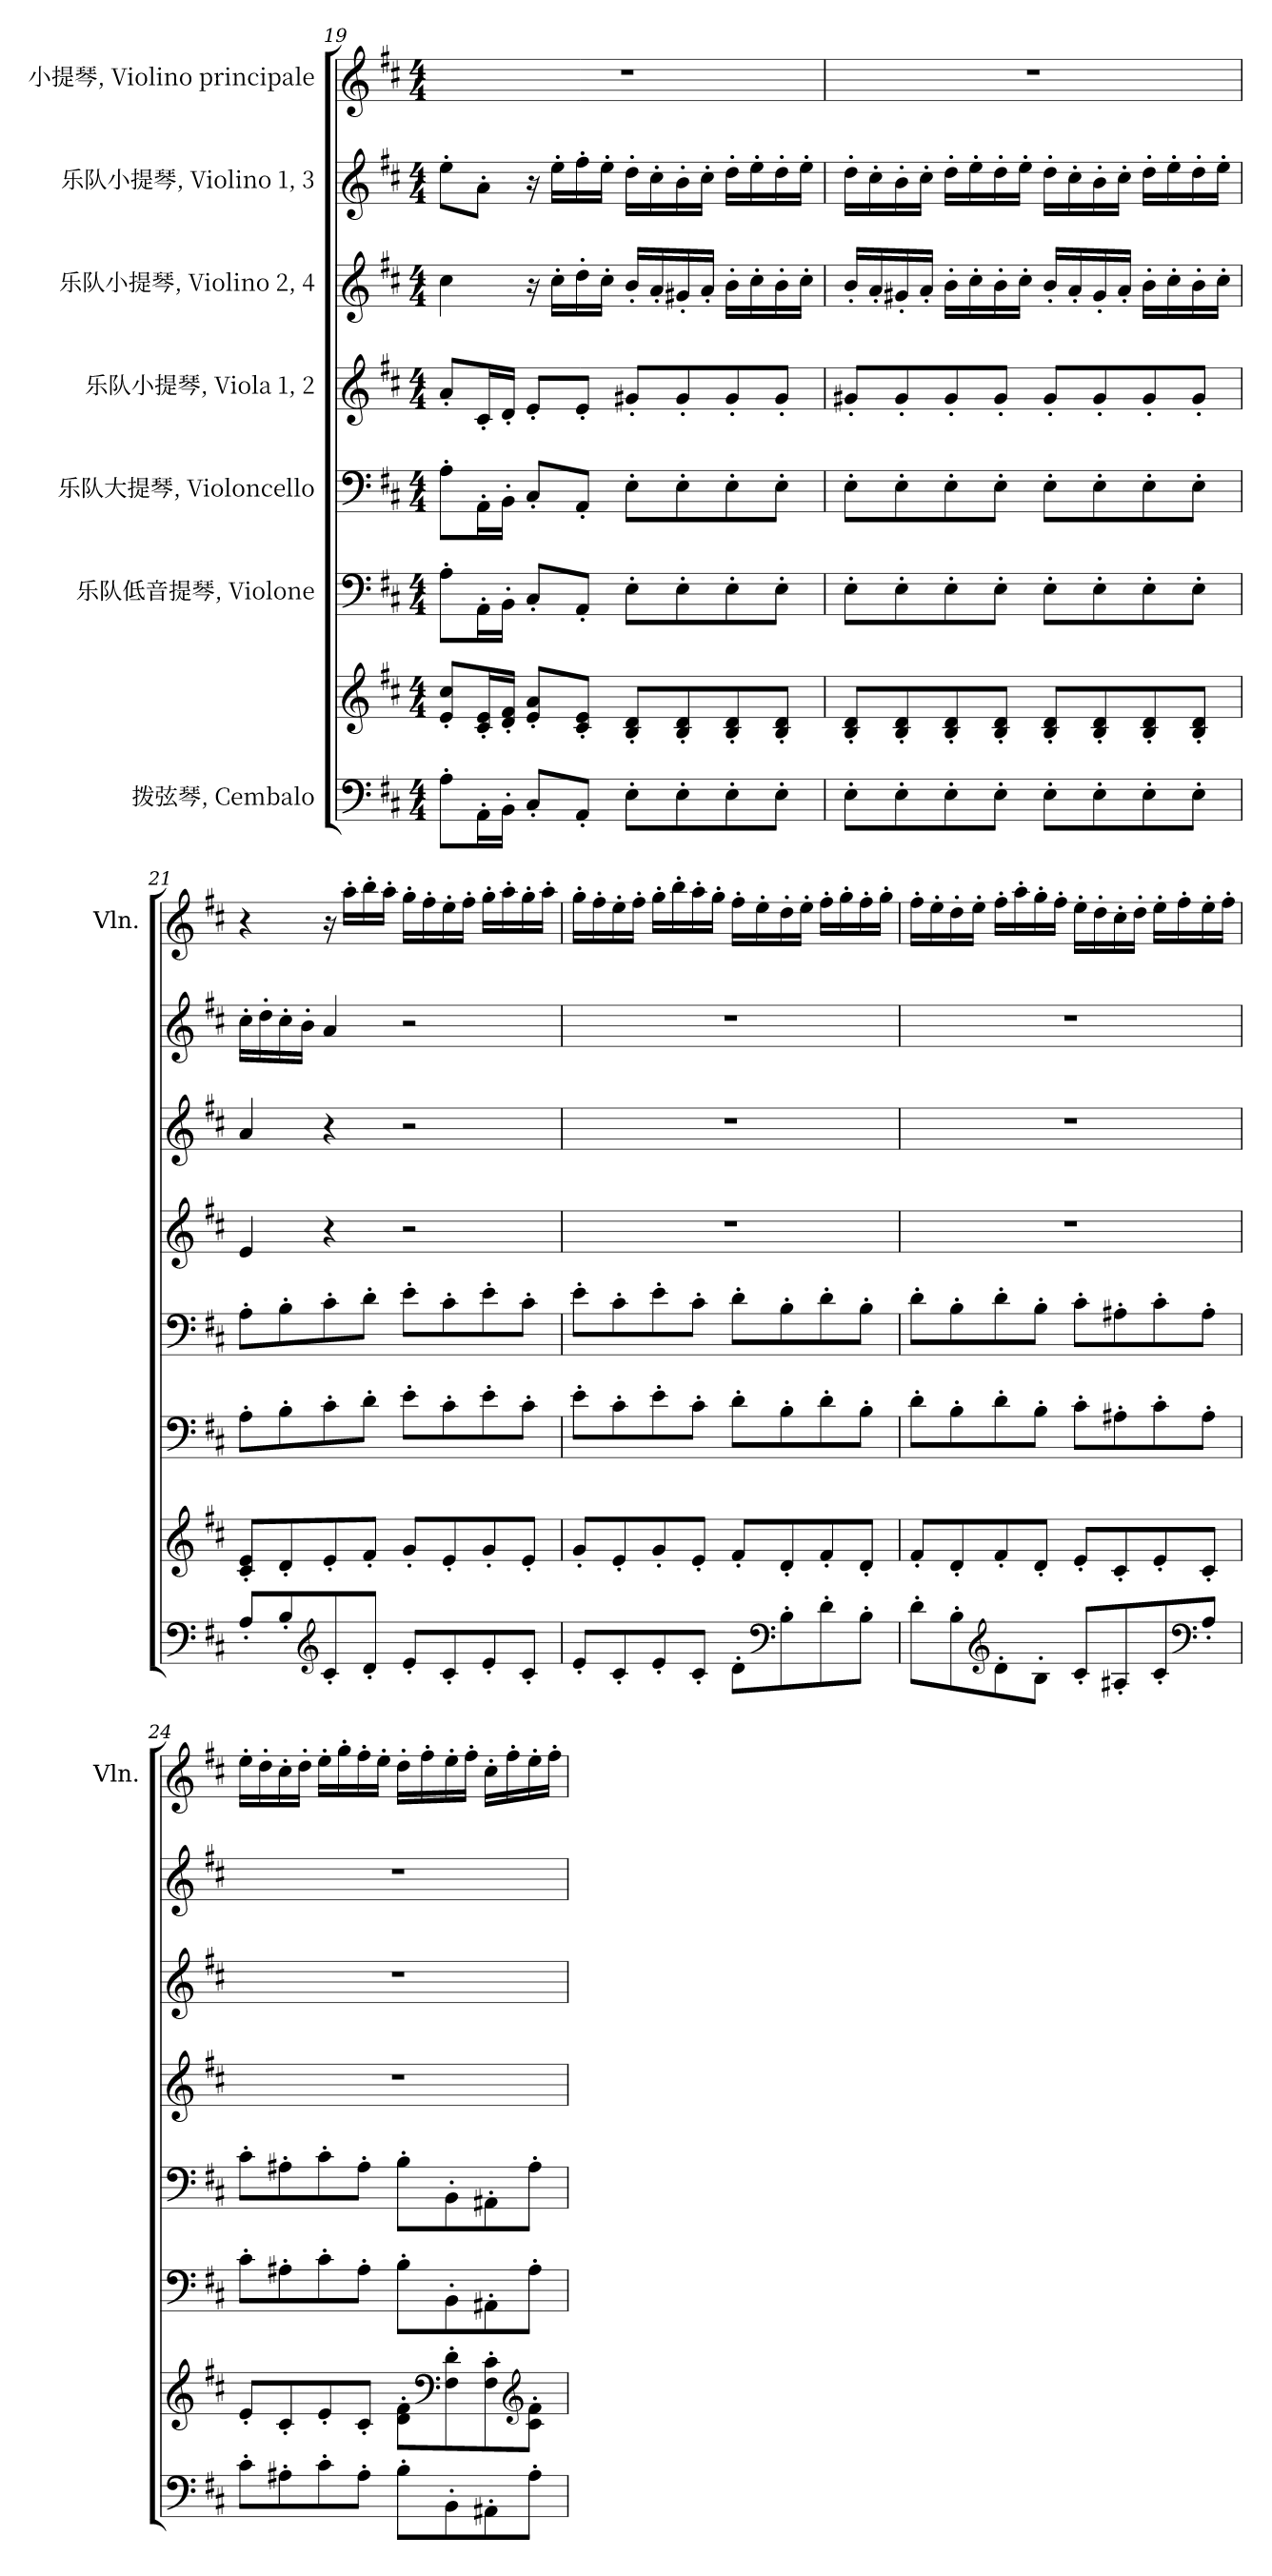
**kern	**kern	**kern	**kern	**kern	**kern	**kern	**kern
*part7	*part7	*part6	*part5	*part4	*part3	*part2	*part1
*staff8	*staff7	*staff6	*staff5	*staff4	*staff3	*staff2	*staff1
*I"拨弦琴, Cembalo	*	*I"乐队低音提琴, Violone	*I"乐队大提琴, Violoncello	*I"乐队小提琴, Viola 1, 2	*I"乐队小提琴, Violino 2, 4	*I"乐队小提琴, Violino 1, 3	*I"小提琴, Violino principale
*	*	*	*	*	*	*	*I'Vln.
!!LO:PB:g=z
*clefF4	*clefG2	*clefF4	*clefF4	*clefG2	*clefG2	*clefG2	*clefG2
*	*	*ITrd7c12	*	*	*	*	*
*k[f#c#]	*k[f#c#]	*k[f#c#]	*k[f#c#]	*k[f#c#]	*k[f#c#]	*k[f#c#]	*k[f#c#]
*M4/4	*M4/4	*M4/4	*M4/4	*M4/4	*M4/4	*M4/4	*M4/4
=19	=19	=19	=19	=19	=19	=19	=19
8A'\L	8e/' 8cc#/'L	8AA'\L	8A'\L	8a'/L	4cc#\	8ee'\L	1r
16AA'\L	16c#/' 16e/'L	16AAA'\L	16AA'\L	16c#'/L	.	8a'\J	.
16BB'\JJ	16d/' 16f#/'JJ	16BBB'\JJ	16BB'\JJ	16d'/JJ	.	.	.
8C#'/L	8e/' 8a/'L	8CC#'/L	8C#'/L	8e'/L	16r	16r	.
.	.	.	.	.	16cc#'\LL	16ee'\LL	.
8AA'/J	8c#/' 8e/'J	8AAA'/J	8AA'/J	8e'/J	16dd'\	16ff#'\	.
.	.	.	.	.	16cc#'\JJ	16ee'\JJ	.
8E'\L	8B/' 8d/'L	8EE'\L	8E'\L	8g#X'/L	16b'/LL	16dd'\LL	.
.	.	.	.	.	16a'/	16cc#'\	.
8E'\	8B/' 8d/'	8EE'\	8E'\	8g#'/	16g#X'/	16b'\	.
.	.	.	.	.	16a'/JJ	16cc#'\JJ	.
8E'\	8B/' 8d/'	8EE'\	8E'\	8g#'/	16b'\LL	16dd'\LL	.
.	.	.	.	.	16cc#'\	16ee'\	.
8E'\J	8B/' 8d/'J	8EE'\J	8E'\J	8g#'/J	16b'\	16dd'\	.
.	.	.	.	.	16cc#'\JJ	16ee'\JJ	.
=20	=20	=20	=20	=20	=20	=20	=20
8E'\L	8B/' 8d/'L	8EE'\L	8E'\L	8g#X'/L	16b'/LL	16dd'\LL	1r
.	.	.	.	.	16a'/	16cc#'\	.
8E'\	8B/' 8d/'	8EE'\	8E'\	8g#'/	16g#X'/	16b'\	.
.	.	.	.	.	16a'/JJ	16cc#'\JJ	.
8E'\	8B/' 8d/'	8EE'\	8E'\	8g#'/	16b'\LL	16dd'\LL	.
.	.	.	.	.	16cc#'\	16ee'\	.
8E'\J	8B/' 8d/'J	8EE'\J	8E'\J	8g#'/J	16b'\	16dd'\	.
.	.	.	.	.	16cc#'\JJ	16ee'\JJ	.
8E'\L	8B/' 8d/'L	8EE'\L	8E'\L	8g#'/L	16b'/LL	16dd'\LL	.
.	.	.	.	.	16a'/	16cc#'\	.
8E'\	8B/' 8d/'	8EE'\	8E'\	8g#'/	16g#'/	16b'\	.
.	.	.	.	.	16a'/JJ	16cc#'\JJ	.
8E'\	8B/' 8d/'	8EE'\	8E'\	8g#'/	16b'\LL	16dd'\LL	.
.	.	.	.	.	16cc#'\	16ee'\	.
8E'\J	8B/' 8d/'J	8EE'\J	8E'\J	8g#'/J	16b'\	16dd'\	.
.	.	.	.	.	16cc#'\JJ	16ee'\JJ	.
!!LO:PB:g=z
=21	=21	=21	=21	=21	=21	=21	=21
8A'/L	8c#/' 8e/'L	8AA'\L	8A'\L	4e/	4a/	16cc#'\LL	4r
.	.	.	.	.	.	16dd'\	.
8B'/	8d'/	8BB'\	8B'\	.	.	16cc#'\	.
.	.	.	.	.	.	16b'\JJ	.
*clefG2	*	*	*	*	*	*	*
8c#'/	8e'/	8C#'\	8c#'\	4r	4r	4a/	16r
.	.	.	.	.	.	.	16aa'\LL
8d'/J	8f#'/J	8D'\J	8d'\J	.	.	.	16bb'\
.	.	.	.	.	.	.	16aa'\JJ
8e'/L	8g'/L	8E'\L	8e'\L	2r	2r	2r	16gg'\LL
.	.	.	.	.	.	.	16ff#'\
8c#'/	8e'/	8C#'\	8c#'\	.	.	.	16ee'\
.	.	.	.	.	.	.	16ff#'\JJ
8e'/	8g'/	8E'\	8e'\	.	.	.	16gg'\LL
.	.	.	.	.	.	.	16aa'\
8c#'/J	8e'/J	8C#'\J	8c#'\J	.	.	.	16gg'\
.	.	.	.	.	.	.	16aa'\JJ
=22	=22	=22	=22	=22	=22	=22	=22
8e'/L	8g'/L	8E'\L	8e'\L	1r	1r	1r	16gg'\LL
.	.	.	.	.	.	.	16ff#'\
8c#'/	8e'/	8C#'\	8c#'\	.	.	.	16ee'\
.	.	.	.	.	.	.	16ff#'\JJ
8e'/	8g'/	8E'\	8e'\	.	.	.	16gg'\LL
.	.	.	.	.	.	.	16bb'\
8c#'/J	8e'/J	8C#'\J	8c#'\J	.	.	.	16aa'\
.	.	.	.	.	.	.	16gg'\JJ
8d'\L	8f#'/L	8D'\L	8d'\L	.	.	.	16ff#'\LL
.	.	.	.	.	.	.	16ee'\
*clefF4	*	*	*	*	*	*	*
8B'\	8d'/	8BB'\	8B'\	.	.	.	16dd'\
.	.	.	.	.	.	.	16ee'\JJ
8d'\	8f#'/	8D'\	8d'\	.	.	.	16ff#'\LL
.	.	.	.	.	.	.	16gg'\
8B'\J	8d'/J	8BB'\J	8B'\J	.	.	.	16ff#'\
.	.	.	.	.	.	.	16gg'\JJ
!!LO:PB:g=z
=23	=23	=23	=23	=23	=23	=23	=23
8d'\L	8f#'/L	8D'\L	8d'\L	1r	1r	1r	16ff#'\LL
.	.	.	.	.	.	.	16ee'\
8B'\	8d'/	8BB'\	8B'\	.	.	.	16dd'\
.	.	.	.	.	.	.	16ee'\JJ
*clefG2	*	*	*	*	*	*	*
8d'\	8f#'/	8D'\	8d'\	.	.	.	16ff#'\LL
.	.	.	.	.	.	.	16aa'\
8B'\J	8d'/J	8BB'\J	8B'\J	.	.	.	16gg'\
.	.	.	.	.	.	.	16ff#'\JJ
8c#'/L	8e'/L	8C#'\L	8c#'\L	.	.	.	16ee'\LL
.	.	.	.	.	.	.	16dd'\
8A#X'/	8c#'/	8AA#X'\	8A#X'\	.	.	.	16cc#'\
.	.	.	.	.	.	.	16dd'\JJ
8c#'/	8e'/	8C#'\	8c#'\	.	.	.	16ee'\LL
.	.	.	.	.	.	.	16ff#'\
*clefF4	*	*	*	*	*	*	*
8A#'/J	8c#'/J	8AA#'\J	8A#'\J	.	.	.	16ee'\
.	.	.	.	.	.	.	16ff#'\JJ
=24	=24	=24	=24	=24	=24	=24	=24
8c#'\L	8e'/L	8C#'\L	8c#'\L	1r	1r	1r	16ee'\LL
.	.	.	.	.	.	.	16dd'\
8A#X'\	8c#'/	8AA#X'\	8A#X'\	.	.	.	16cc#'\
.	.	.	.	.	.	.	16dd'\JJ
8c#'\	8e'/	8C#'\	8c#'\	.	.	.	16ee'\LL
.	.	.	.	.	.	.	16gg'\
8A#'\J	8c#'/J	8AA#'\J	8A#'\J	.	.	.	16ff#'\
.	.	.	.	.	.	.	16ee'\JJ
8B'\L	8d\' 8f#\'L	8BB'\L	8B'\L	.	.	.	16dd'\LL
.	.	.	.	.	.	.	16ff#'\
*	*clefF4	*	*	*	*	*	*
8BB'\	8F#\' 8d\'	8BBB'\	8BB'\	.	.	.	16ee'\
.	.	.	.	.	.	.	16ff#'\JJ
8AA#X'\	8F#\' 8c#\'	8AAA#X'\	8AA#X'\	.	.	.	16cc#'\LL
.	.	.	.	.	.	.	16ff#'\
*	*clefG2	*	*	*	*	*	*
8A#'\J	8c#\' 8f#\'J	8AA#'\J	8A#'\J	.	.	.	16ee'\
.	.	.	.	.	.	.	16ff#'\JJ
=	=	=	=	=	=	=	=
*-	*-	*-	*-	*-	*-	*-	*-
